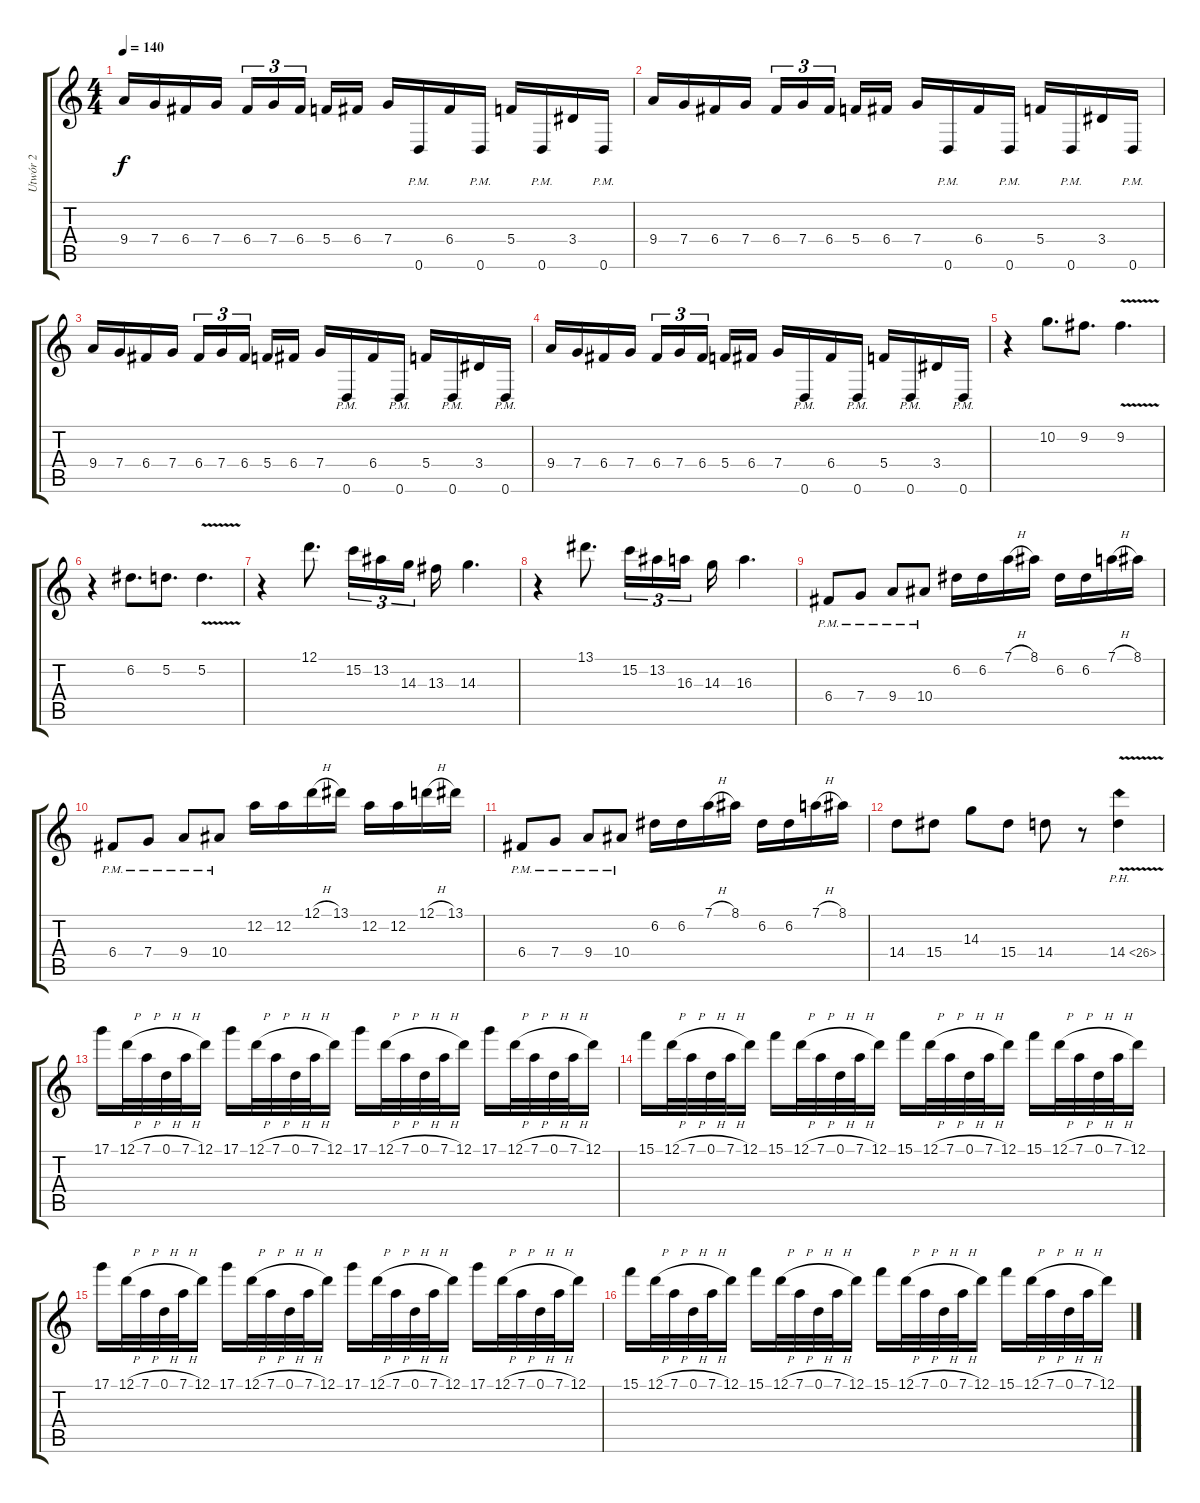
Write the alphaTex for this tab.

\track ("Utwór 2" "Utwór 2") {instrument distortionguitar}
\staff {score tabs}
\tuning (D4 A3 F3 C3 G2 D2) {hide}
\ts (4 4)
\tempo 140
\clef g2
\ks c
9.4.16{dy f} 7.4.16 6.4.16 7.4.16 6.4.16{tu (3 2)} 7.4.16{tu (3 2)} 6.4.16{tu (3 2) beam splitsecondary} 5.4.16 6.4.16 7.4.16 0.6{pm}.16 6.4.16 0.6{pm}.16 5.4.16 0.6{pm}.16 3.4.16 0.6{pm}.16 |
9.4.16 7.4.16 6.4.16 7.4.16 6.4.16{tu (3 2)} 7.4.16{tu (3 2)} 6.4.16{tu (3 2) beam splitsecondary} 5.4.16 6.4.16 7.4.16 0.6{pm}.16 6.4.16 0.6{pm}.16 5.4.16 0.6{pm}.16 3.4.16 0.6{pm}.16 |
9.4.16 7.4.16 6.4.16 7.4.16 6.4.16{tu (3 2)} 7.4.16{tu (3 2)} 6.4.16{tu (3 2) beam splitsecondary} 5.4.16 6.4.16 7.4.16 0.6{pm}.16 6.4.16 0.6{pm}.16 5.4.16 0.6{pm}.16 3.4.16 0.6{pm}.16 |
9.4.16 7.4.16 6.4.16 7.4.16 6.4.16{tu (3 2)} 7.4.16{tu (3 2)} 6.4.16{tu (3 2) beam splitsecondary} 5.4.16 6.4.16 7.4.16 0.6{pm}.16 6.4.16 0.6{pm}.16 5.4.16 0.6{pm}.16 3.4.16 0.6{pm}.16 |
r.4 10.2.8{d} 9.2.8{d} 9.2{v}.4{d} |
r.4 6.2.8{d} 5.2.8{d} 5.2{v}.4{d} |
r.4 12.1.8{d} 15.2.16{tu (3 2)} 13.2.16{tu (3 2)} 14.3.16{tu (3 2)} 13.3.16 14.3.4{d} |
r.4 13.1.8{d} 15.2.16{tu (3 2)} 13.2.16{tu (3 2)} 16.3.16{tu (3 2)} 14.3.16 16.3.4{d} |
6.4{pm}.8 7.4{pm}.8 9.4{pm}.8 10.4{pm}.8 6.2.16 6.2.16 7.1{h}.16 8.1.16 6.2.16 6.2.16 7.1{h}.16 8.1.16 |
6.4{pm}.8 7.4{pm}.8 9.4{pm}.8 10.4{pm}.8 12.2.16 12.2.16 12.1{h}.16 13.1.16 12.2.16 12.2.16 12.1{h}.16 13.1.16 |
6.4{pm}.8 7.4{pm}.8 9.4{pm}.8 10.4{pm}.8 6.2.16 6.2.16 7.1{h}.16 8.1.16 6.2.16 6.2.16 7.1{h}.16 8.1.16 |
14.4.8 15.4.8 14.3.8 15.4.8 14.4.8 r.8 14.4{ph 12 v}.4 |
17.1.16 12.1{h}.32 7.1{h}.32 0.1{h}.32 7.1{h}.32 12.1.16 17.1.16 12.1{h}.32 7.1{h}.32 0.1{h}.32 7.1{h}.32 12.1.16 17.1.16 12.1{h}.32 7.1{h}.32 0.1{h}.32 7.1{h}.32 12.1.16 17.1.16 12.1{h}.32 7.1{h}.32 0.1{h}.32 7.1{h}.32 12.1.16 |
15.1.16 12.1{h}.32 7.1{h}.32 0.1{h}.32 7.1{h}.32 12.1.16 15.1.16 12.1{h}.32 7.1{h}.32 0.1{h}.32 7.1{h}.32 12.1.16 15.1.16 12.1{h}.32 7.1{h}.32 0.1{h}.32 7.1{h}.32 12.1.16 15.1.16 12.1{h}.32 7.1{h}.32 0.1{h}.32 7.1{h}.32 12.1.16 |
17.1.16 12.1{h}.32 7.1{h}.32 0.1{h}.32 7.1{h}.32 12.1.16 17.1.16 12.1{h}.32 7.1{h}.32 0.1{h}.32 7.1{h}.32 12.1.16 17.1.16 12.1{h}.32 7.1{h}.32 0.1{h}.32 7.1{h}.32 12.1.16 17.1.16 12.1{h}.32 7.1{h}.32 0.1{h}.32 7.1{h}.32 12.1.16 |
15.1.16 12.1{h}.32 7.1{h}.32 0.1{h}.32 7.1{h}.32 12.1.16 15.1.16 12.1{h}.32 7.1{h}.32 0.1{h}.32 7.1{h}.32 12.1.16 15.1.16 12.1{h}.32 7.1{h}.32 0.1{h}.32 7.1{h}.32 12.1.16 15.1.16 12.1{h}.32 7.1{h}.32 0.1{h}.32 7.1{h}.32 12.1.16
